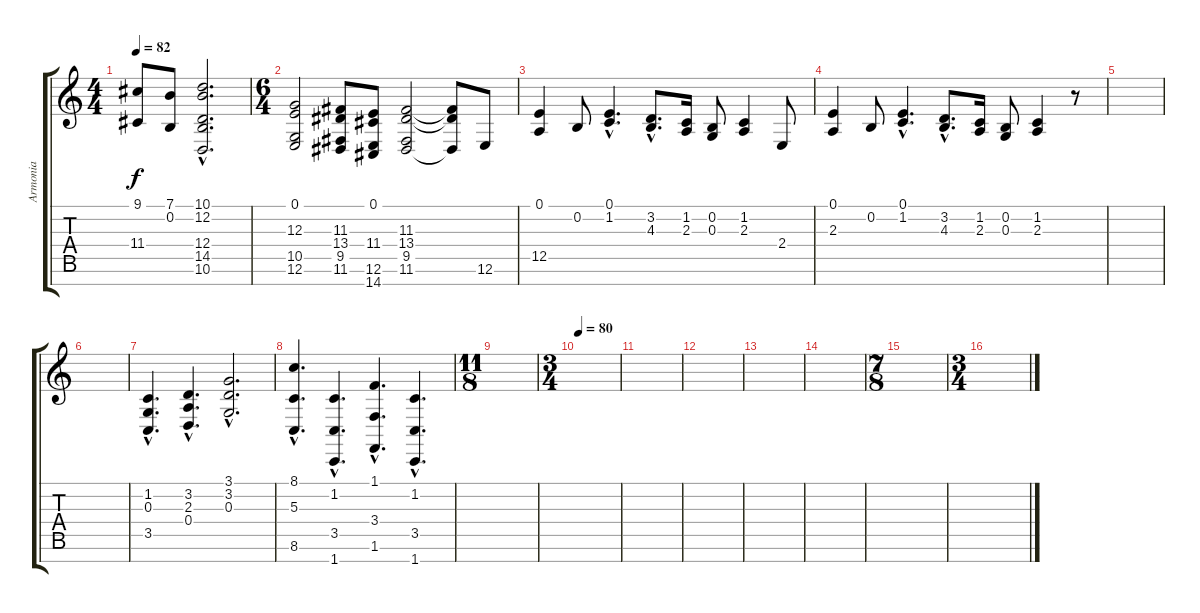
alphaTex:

\track ("Armonia" "Armonia") {instrument stringensemble1}
\staff {score tabs}
\tuning (E4 B3 G3 D3 A2 E2 B1) {hide}
\ts (4 4)
\tempo 82
\clef g2
\ks c
(9.1 11.4).8{dy f} (7.1 0.2).8 (10.1{hac} 12.2{hac} 12.4{hac} 14.5{hac} 10.6{hac}).2{d} |
\ts (6 4)
(0.1 12.3 10.5 12.6).2 (11.3 13.4 9.5 11.6).8 (0.1 11.4 12.6 14.7).8 (11.3 13.4 9.5 11.6).2 (11.3{t} 13.4{t} 11.6{t}).8 12.6.8 |
(0.1 12.5).4 0.2.8 (0.1{hac} 1.2{hac}).4{d} (3.2{hac} 4.3{hac}).8{d} (1.2 2.3).16 (0.2 0.3).8 (1.2 2.3).4 2.4.8 |
(0.1 2.3).4 0.2.8 (0.1{hac} 1.2{hac}).4{d} (3.2{hac} 4.3{hac}).8{d} (1.2 2.3).16 (0.2 0.3).8 (1.2 2.3).4 r.8 |
|
|
(1.2{hac} 0.3{hac} 3.5{hac}).4{d} (3.2{hac} 2.3{hac} 0.4{hac}).4{d} (3.1{hac} 3.2{hac} 0.3{hac}).2{d} |
(8.1{hac} 5.3{hac} 8.6{hac}).4{d} (1.2{hac} 3.5{hac} 1.7{hac}).4{d} (1.1{hac} 3.4{hac} 1.6{hac}).4{d} (1.2{hac} 3.5{hac} 1.7{hac}).4{d} |
\ts (11 8)
|
\ts (3 4)
\tempo 80
|
|
|
|
|
\ts (7 8)
|
\ts (3 4)
